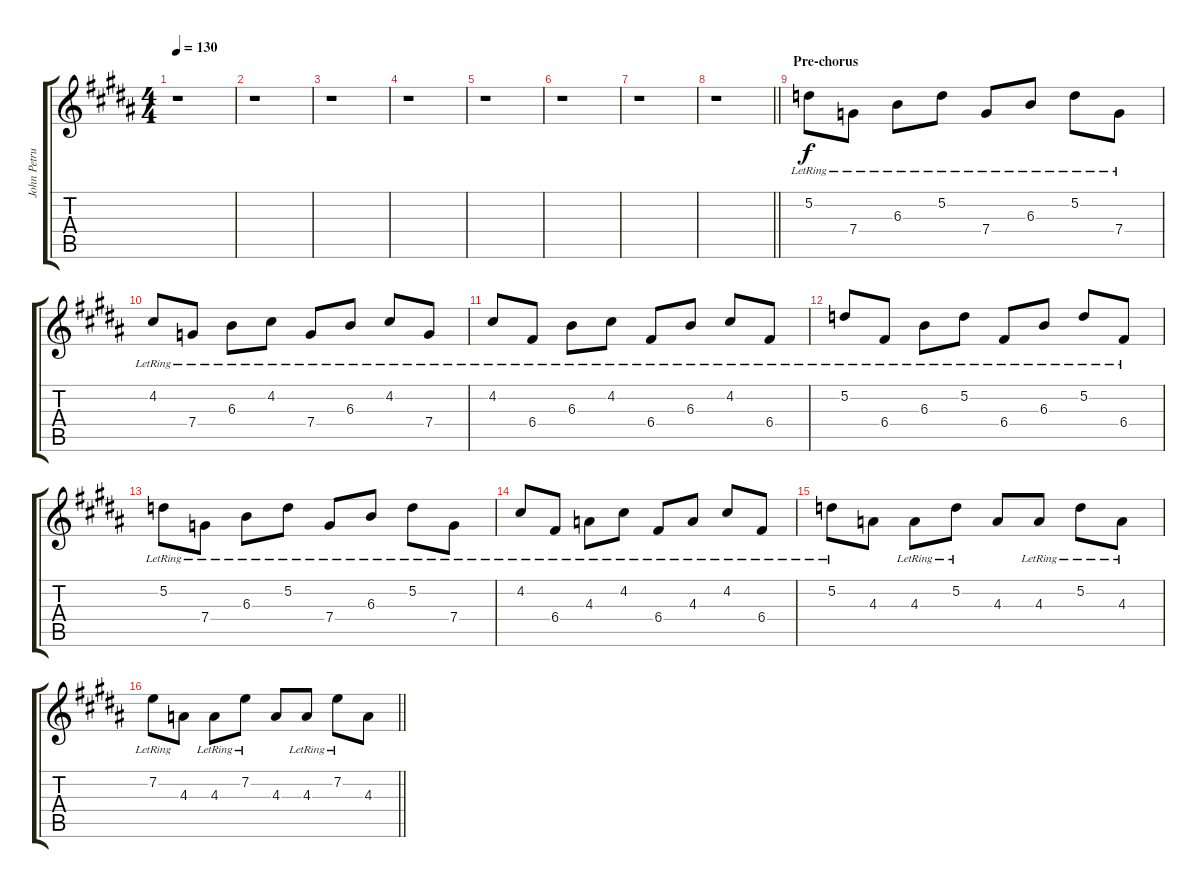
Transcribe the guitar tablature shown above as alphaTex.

\track ("John Petrucci" "John Petru") {instrument distortionguitar}
\staff {score tabs}
\tuning (D4 A3 F3 C3 G2 D2) {hide}
\ts (4 4)
\tempo 130
\clef g2
\ks g#minor
r.1{dy f} |
r.1 |
r.1 |
r.1 |
r.1 |
r.1 |
r.1 |
\barLineRight lightlight
r.1 |
\section ("" "Pre-chorus")
5.2{lr}.8{volume 10} 7.4{lr}.8 6.3{lr}.8 5.2{lr}.8 7.4{lr}.8 6.3{lr}.8 5.2{lr}.8 7.4{lr}.8 |
4.2{lr}.8 7.4{lr}.8 6.3{lr}.8 4.2{lr}.8 7.4{lr}.8 6.3{lr}.8 4.2{lr}.8 7.4{lr}.8 |
4.2{lr}.8 6.4{lr}.8 6.3{lr}.8 4.2{lr}.8 6.4{lr}.8 6.3{lr}.8 4.2{lr}.8 6.4{lr}.8 |
5.2{lr}.8 6.4{lr}.8 6.3{lr}.8 5.2{lr}.8 6.4{lr}.8 6.3{lr}.8 5.2{lr}.8 6.4{lr}.8 |
5.2{lr}.8 7.4{lr}.8 6.3{lr}.8 5.2{lr}.8 7.4{lr}.8 6.3{lr}.8 5.2{lr}.8 7.4{lr}.8 |
4.2{lr}.8 6.4{lr}.8 4.3{lr}.8 4.2{lr}.8 6.4{lr}.8 4.3{lr}.8 4.2{lr}.8 6.4{lr}.8 |
5.2{lr}.8 4.3.8 4.3{lr}.8 5.2{lr}.8 4.3.8 4.3{lr}.8 5.2{lr}.8 4.3{lr}.8 |
\barLineRight lightlight
7.2{lr}.8 4.3.8 4.3{lr}.8 7.2{lr}.8 4.3.8 4.3{lr}.8 7.2{lr}.8 4.3.8
